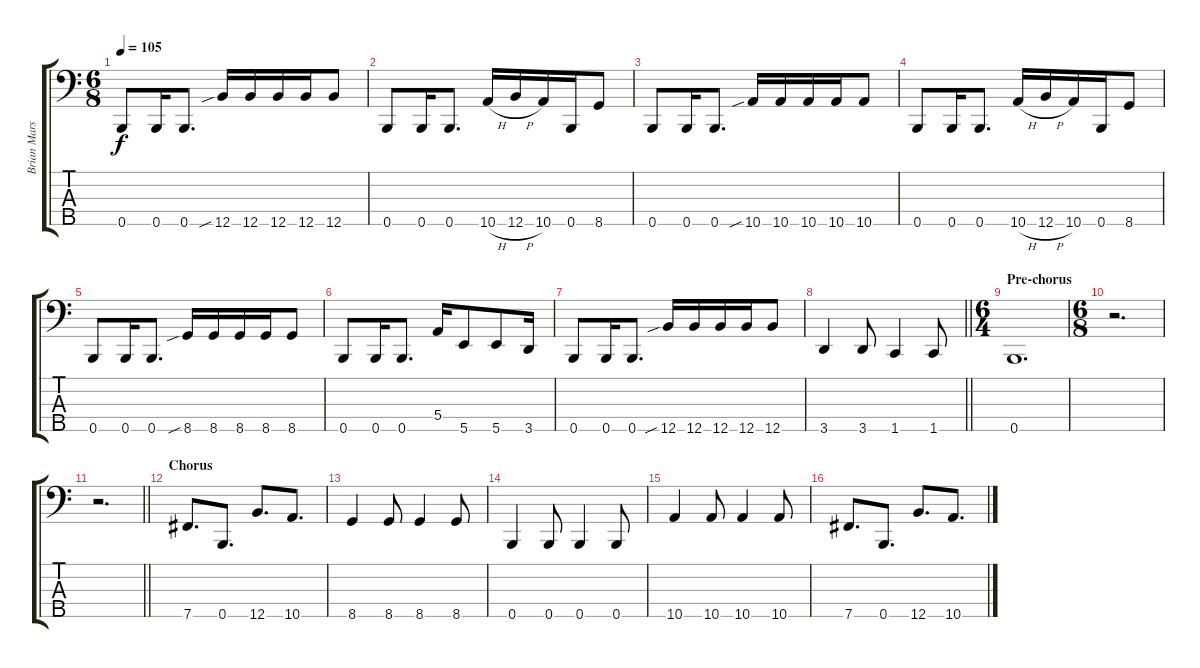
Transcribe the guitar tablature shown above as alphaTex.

\track ("Brian Marshall (Bass)" "Brian Mars") {instrument electricbassfinger}
\staff {score tabs}
\tuning (G2 D2 A1 E1 B0) {hide}
\ts (6 8)
\tempo 105
\clef f4
\ks c
0.5.8{dy f} 0.5.16 0.5.8{d} 12.5{sib}.16 12.5.16 12.5.16 12.5.16 12.5.8 |
0.5.8 0.5.16 0.5.8{d} 10.5{h}.16 12.5{h}.16 10.5.16 0.5.16 8.5.8 |
0.5.8 0.5.16 0.5.8{d} 10.5{sib}.16 10.5.16 10.5.16 10.5.16 10.5.8 |
0.5.8 0.5.16 0.5.8{d} 10.5{h}.16 12.5{h}.16 10.5.16 0.5.16 8.5.8 |
0.5.8 0.5.16 0.5.8{d} 8.5{sib}.16 8.5.16 8.5.16 8.5.16 8.5.8 |
0.5.8 0.5.16 0.5.8{d} 5.4.16 5.5.8 5.5.8 3.5.16 |
0.5.8 0.5.16 0.5.8{d} 12.5{sib}.16 12.5.16 12.5.16 12.5.16 12.5.8 |
\barLineRight lightlight
3.5.4 3.5.8 1.5.4 1.5.8 |
\ts (6 4)
\section ("" "Pre-chorus")
0.5.1{d} |
\ts (6 8)
r.2{d} |
\barLineRight lightlight
r.2{d} |
\section ("" "Chorus")
7.5.8{d} 0.5.8{d} 12.5.8{d} 10.5.8{d} |
8.5.4 8.5.8 8.5.4 8.5.8 |
0.5.4 0.5.8 0.5.4 0.5.8 |
10.5.4 10.5.8 10.5.4 10.5.8 |
7.5.8{d} 0.5.8{d} 12.5.8{d} 10.5.8{d}
